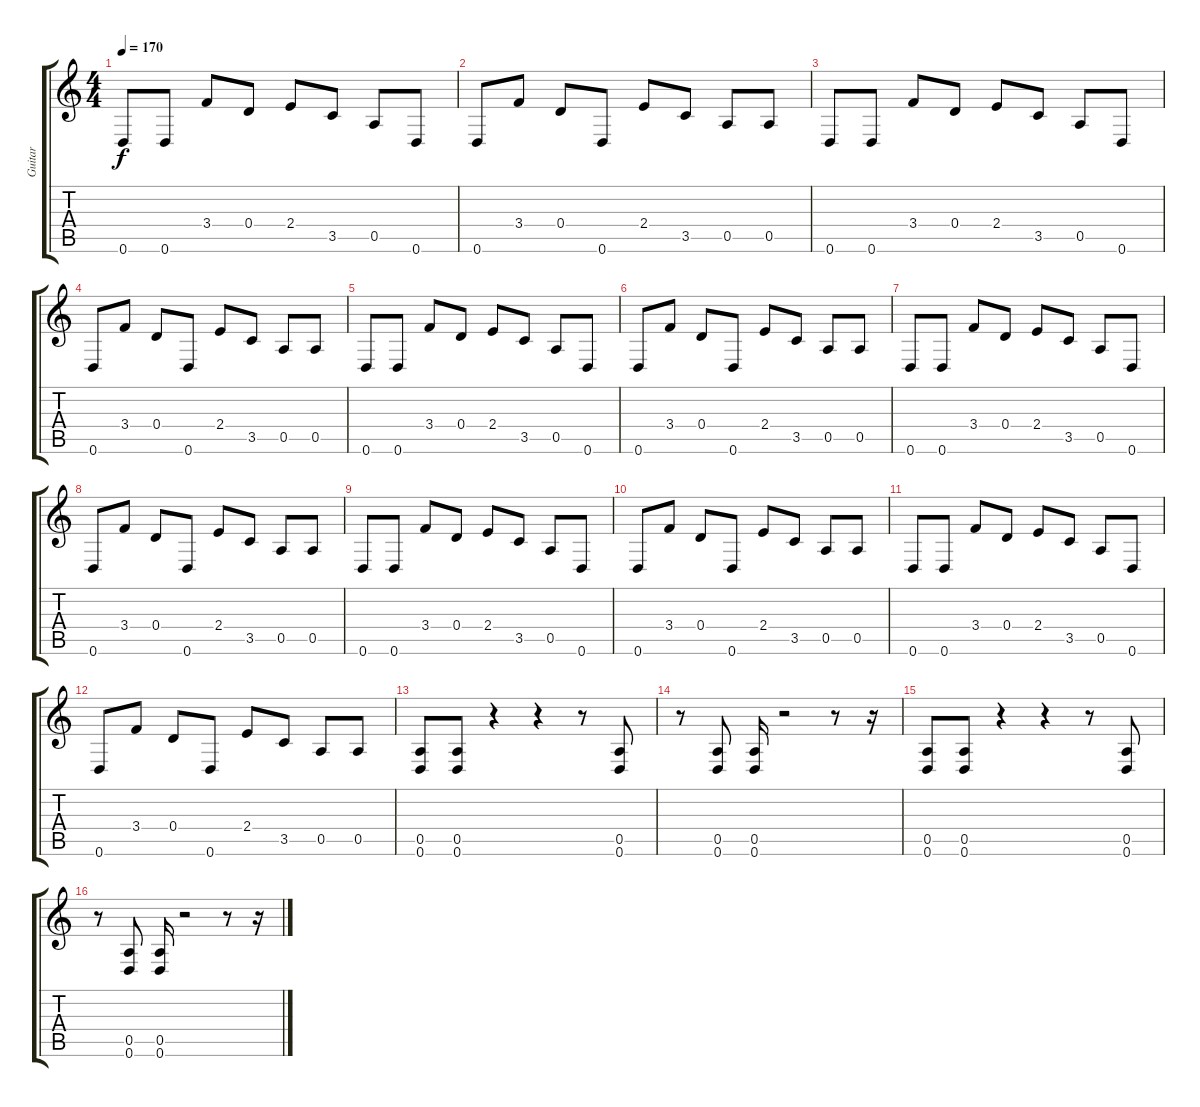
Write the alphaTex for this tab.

\track ("Guitar" "Guitar") {instrument overdrivenguitar}
\staff {score tabs}
\tuning (E4 B3 G3 D3 A2 D2) {hide}
\ts (4 4)
\tempo 170
\clef g2
\ks c
0.6.8{dy f} 0.6.8 3.4.8 0.4.8 2.4.8 3.5.8 0.5.8 0.6.8 |
0.6.8 3.4.8 0.4.8 0.6.8 2.4.8 3.5.8 0.5.8 0.5.8 |
0.6.8 0.6.8 3.4.8 0.4.8 2.4.8 3.5.8 0.5.8 0.6.8 |
0.6.8 3.4.8 0.4.8 0.6.8 2.4.8 3.5.8 0.5.8 0.5.8 |
0.6.8 0.6.8 3.4.8 0.4.8 2.4.8 3.5.8 0.5.8 0.6.8 |
0.6.8 3.4.8 0.4.8 0.6.8 2.4.8 3.5.8 0.5.8 0.5.8 |
0.6.8 0.6.8 3.4.8 0.4.8 2.4.8 3.5.8 0.5.8 0.6.8 |
0.6.8 3.4.8 0.4.8 0.6.8 2.4.8 3.5.8 0.5.8 0.5.8 |
0.6.8 0.6.8 3.4.8 0.4.8 2.4.8 3.5.8 0.5.8 0.6.8 |
0.6.8 3.4.8 0.4.8 0.6.8 2.4.8 3.5.8 0.5.8 0.5.8 |
0.6.8 0.6.8 3.4.8 0.4.8 2.4.8 3.5.8 0.5.8 0.6.8 |
0.6.8 3.4.8 0.4.8 0.6.8 2.4.8 3.5.8 0.5.8 0.5.8 |
(0.5 0.6).8 (0.5 0.6).8 r.4 r.4 r.8 (0.5 0.6).8 |
r.8 (0.5 0.6).8 (0.5 0.6).16 r.2 r.8 r.16 |
(0.5 0.6).8 (0.5 0.6).8 r.4 r.4 r.8 (0.5 0.6).8 |
r.8 (0.5 0.6).8 (0.5 0.6).16 r.2 r.8 r.16
